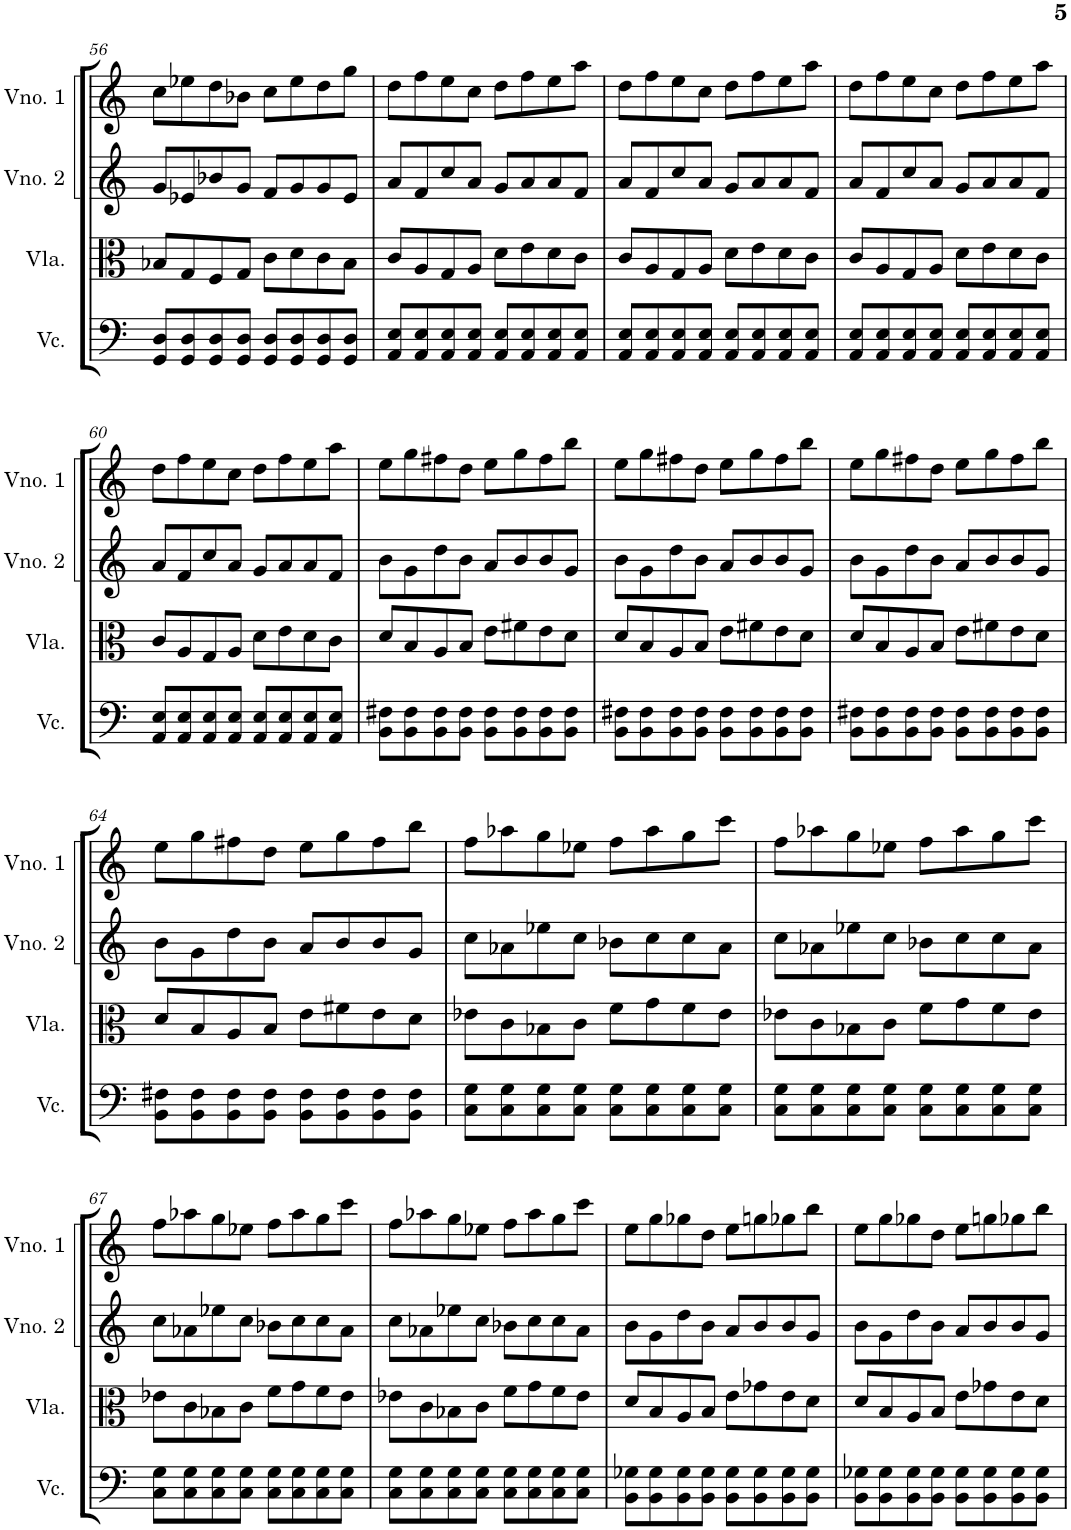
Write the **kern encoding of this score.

**kern	**kern	**kern	**kern
*part4	*part3	*part2	*part1
*staff4	*staff3	*staff2	*staff1
*I"Violoncelo	*I"Viola	*I"Violino 2	*I"Violino 1
*I'Vc.	*I'Vla.	*I'Vno. 2	*I'Vno. 1
!!LO:PB:g=z
*clefF4	*clefC3	*clefG2	*clefG2
*k[]	*k[]	*k[]	*k[]
*M4/4	*M4/4	*M4/4	*M4/4
=56	=56	=56	=56
8GG/ 8D/L	8B-X/L	8g/L	8cc\L
8GG/ 8D/	8G/	8e-X/	8ee-X\
8GG/ 8D/	8F/	8b-X/	8dd\
8GG/ 8D/J	8G/J	8g/J	8b-X\J
8GG/ 8D/L	8c\L	8f/L	8cc\L
8GG/ 8D/	8d\	8g/	8ee-\
8GG/ 8D/	8c\	8g/	8dd\
8GG/ 8D/J	8B-\J	8e-/J	8gg\J
=57	=57	=57	=57
8AA/ 8E/L	8c/L	8a/L	8dd\L
8AA/ 8E/	8A/	8f/	8ff\
8AA/ 8E/	8G/	8cc/	8ee\
8AA/ 8E/J	8A/J	8a/J	8cc\J
8AA/ 8E/L	8d\L	8g/L	8dd\L
8AA/ 8E/	8e\	8a/	8ff\
8AA/ 8E/	8d\	8a/	8ee\
8AA/ 8E/J	8c\J	8f/J	8aa\J
=58	=58	=58	=58
8AA/ 8E/L	8c/L	8a/L	8dd\L
8AA/ 8E/	8A/	8f/	8ff\
8AA/ 8E/	8G/	8cc/	8ee\
8AA/ 8E/J	8A/J	8a/J	8cc\J
8AA/ 8E/L	8d\L	8g/L	8dd\L
8AA/ 8E/	8e\	8a/	8ff\
8AA/ 8E/	8d\	8a/	8ee\
8AA/ 8E/J	8c\J	8f/J	8aa\J
=59	=59	=59	=59
8AA/ 8E/L	8c/L	8a/L	8dd\L
8AA/ 8E/	8A/	8f/	8ff\
8AA/ 8E/	8G/	8cc/	8ee\
8AA/ 8E/J	8A/J	8a/J	8cc\J
8AA/ 8E/L	8d\L	8g/L	8dd\L
8AA/ 8E/	8e\	8a/	8ff\
8AA/ 8E/	8d\	8a/	8ee\
8AA/ 8E/J	8c\J	8f/J	8aa\J
!!LO:LB:g=z
=60	=60	=60	=60
8AA/ 8E/L	8c/L	8a/L	8dd\L
8AA/ 8E/	8A/	8f/	8ff\
8AA/ 8E/	8G/	8cc/	8ee\
8AA/ 8E/J	8A/J	8a/J	8cc\J
8AA/ 8E/L	8d\L	8g/L	8dd\L
8AA/ 8E/	8e\	8a/	8ff\
8AA/ 8E/	8d\	8a/	8ee\
8AA/ 8E/J	8c\J	8f/J	8aa\J
=61	=61	=61	=61
8BB\ 8F#X\L	8d/L	8b\L	8ee\L
8BB\ 8F#\	8B/	8g\	8gg\
8BB\ 8F#\	8A/	8dd\	8ff#X\
8BB\ 8F#\J	8B/J	8b\J	8dd\J
8BB\ 8F#\L	8e\L	8a/L	8ee\L
8BB\ 8F#\	8f#X\	8b/	8gg\
8BB\ 8F#\	8e\	8b/	8ff#\
8BB\ 8F#\J	8d\J	8g/J	8bb\J
=62	=62	=62	=62
8BB\ 8F#X\L	8d/L	8b\L	8ee\L
8BB\ 8F#\	8B/	8g\	8gg\
8BB\ 8F#\	8A/	8dd\	8ff#X\
8BB\ 8F#\J	8B/J	8b\J	8dd\J
8BB\ 8F#\L	8e\L	8a/L	8ee\L
8BB\ 8F#\	8f#X\	8b/	8gg\
8BB\ 8F#\	8e\	8b/	8ff#\
8BB\ 8F#\J	8d\J	8g/J	8bb\J
=63	=63	=63	=63
8BB\ 8F#X\L	8d/L	8b\L	8ee\L
8BB\ 8F#\	8B/	8g\	8gg\
8BB\ 8F#\	8A/	8dd\	8ff#X\
8BB\ 8F#\J	8B/J	8b\J	8dd\J
8BB\ 8F#\L	8e\L	8a/L	8ee\L
8BB\ 8F#\	8f#X\	8b/	8gg\
8BB\ 8F#\	8e\	8b/	8ff#\
8BB\ 8F#\J	8d\J	8g/J	8bb\J
!!LO:LB:g=z
=64	=64	=64	=64
8BB\ 8F#X\L	8d/L	8b\L	8ee\L
8BB\ 8F#\	8B/	8g\	8gg\
8BB\ 8F#\	8A/	8dd\	8ff#X\
8BB\ 8F#\J	8B/J	8b\J	8dd\J
8BB\ 8F#\L	8e\L	8a/L	8ee\L
8BB\ 8F#\	8f#X\	8b/	8gg\
8BB\ 8F#\	8e\	8b/	8ff#\
8BB\ 8F#\J	8d\J	8g/J	8bb\J
=65	=65	=65	=65
8C\ 8G\L	8e-X\L	8cc\L	8ff\L
8C\ 8G\	8c\	8a-X\	8aa-X\
8C\ 8G\	8B-X\	8ee-X\	8gg\
8C\ 8G\J	8c\J	8cc\J	8ee-X\J
8C\ 8G\L	8f\L	8b-X\L	8ff\L
8C\ 8G\	8g\	8cc\	8aa-\
8C\ 8G\	8f\	8cc\	8gg\
8C\ 8G\J	8e-\J	8a-\J	8ccc\J
=66	=66	=66	=66
8C\ 8G\L	8e-X\L	8cc\L	8ff\L
8C\ 8G\	8c\	8a-X\	8aa-X\
8C\ 8G\	8B-X\	8ee-X\	8gg\
8C\ 8G\J	8c\J	8cc\J	8ee-X\J
8C\ 8G\L	8f\L	8b-X\L	8ff\L
8C\ 8G\	8g\	8cc\	8aa-\
8C\ 8G\	8f\	8cc\	8gg\
8C\ 8G\J	8e-\J	8a-\J	8ccc\J
!!LO:LB:g=z
=67	=67	=67	=67
8C\ 8G\L	8e-X\L	8cc\L	8ff\L
8C\ 8G\	8c\	8a-X\	8aa-X\
8C\ 8G\	8B-X\	8ee-X\	8gg\
8C\ 8G\J	8c\J	8cc\J	8ee-X\J
8C\ 8G\L	8f\L	8b-X\L	8ff\L
8C\ 8G\	8g\	8cc\	8aa-\
8C\ 8G\	8f\	8cc\	8gg\
8C\ 8G\J	8e-\J	8a-\J	8ccc\J
=68	=68	=68	=68
8C\ 8G\L	8e-X\L	8cc\L	8ff\L
8C\ 8G\	8c\	8a-X\	8aa-X\
8C\ 8G\	8B-X\	8ee-X\	8gg\
8C\ 8G\J	8c\J	8cc\J	8ee-X\J
8C\ 8G\L	8f\L	8b-X\L	8ff\L
8C\ 8G\	8g\	8cc\	8aa-\
8C\ 8G\	8f\	8cc\	8gg\
8C\ 8G\J	8e-\J	8a-\J	8ccc\J
=69	=69	=69	=69
8BB\ 8G-X\L	8d/L	8b\L	8ee\L
8BB\ 8G-\	8B/	8g\	8gg\
8BB\ 8G-\	8A/	8dd\	8gg-X\
8BB\ 8G-\J	8B/J	8b\J	8dd\J
8BB\ 8G-\L	8e\L	8a/L	8ee\L
8BB\ 8G-\	8g-X\	8b/	8ggn\
8BB\ 8G-\	8e\	8b/	8gg-X\
8BB\ 8G-\J	8d\J	8g/J	8bb\J
=70	=70	=70	=70
8BB\ 8G-X\L	8d/L	8b\L	8ee\L
8BB\ 8G-\	8B/	8g\	8gg\
8BB\ 8G-\	8A/	8dd\	8gg-X\
8BB\ 8G-\J	8B/J	8b\J	8dd\J
8BB\ 8G-\L	8e\L	8a/L	8ee\L
8BB\ 8G-\	8g-X\	8b/	8ggn\
8BB\ 8G-\	8e\	8b/	8gg-X\
8BB\ 8G-\J	8d\J	8g/J	8bb\J
=	=	=	=
*-	*-	*-	*-
